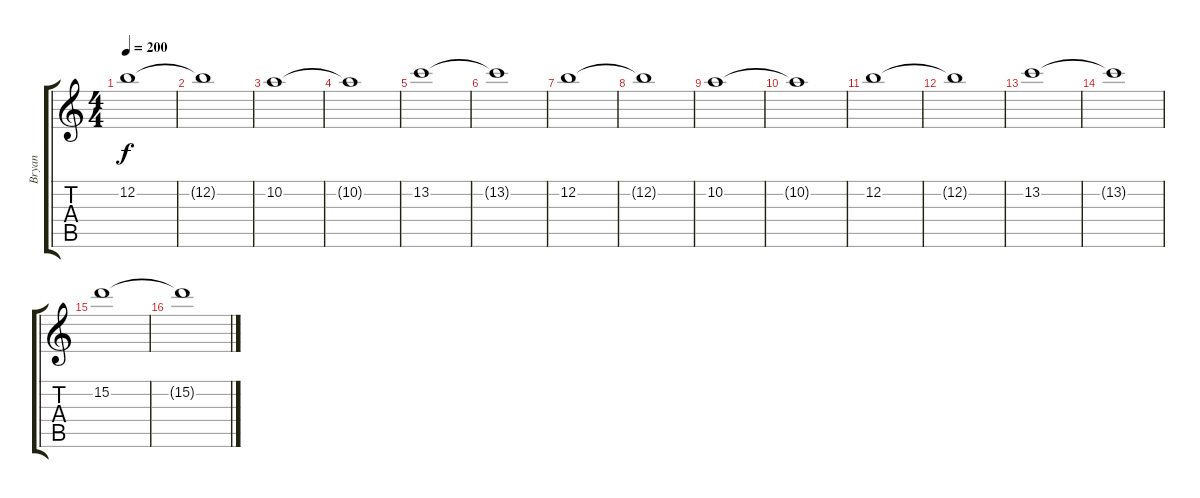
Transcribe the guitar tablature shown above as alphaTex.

\track ("Bryan " "Bryan ") {instrument distortionguitar}
\staff {score tabs}
\tuning (E4 B3 G3 D3 A2 D2) {hide}
\ts (4 4)
\tempo 200
\clef g2
\ks c
12.2.1{dy f} |
12.2{t}.1 |
10.2.1 |
10.2{t}.1 |
13.2.1 |
13.2{t}.1 |
12.2.1 |
12.2{t}.1 |
10.2.1 |
10.2{t}.1 |
12.2.1 |
12.2{t}.1 |
13.2.1 |
13.2{t}.1 |
15.2.1 |
15.2{t}.1
